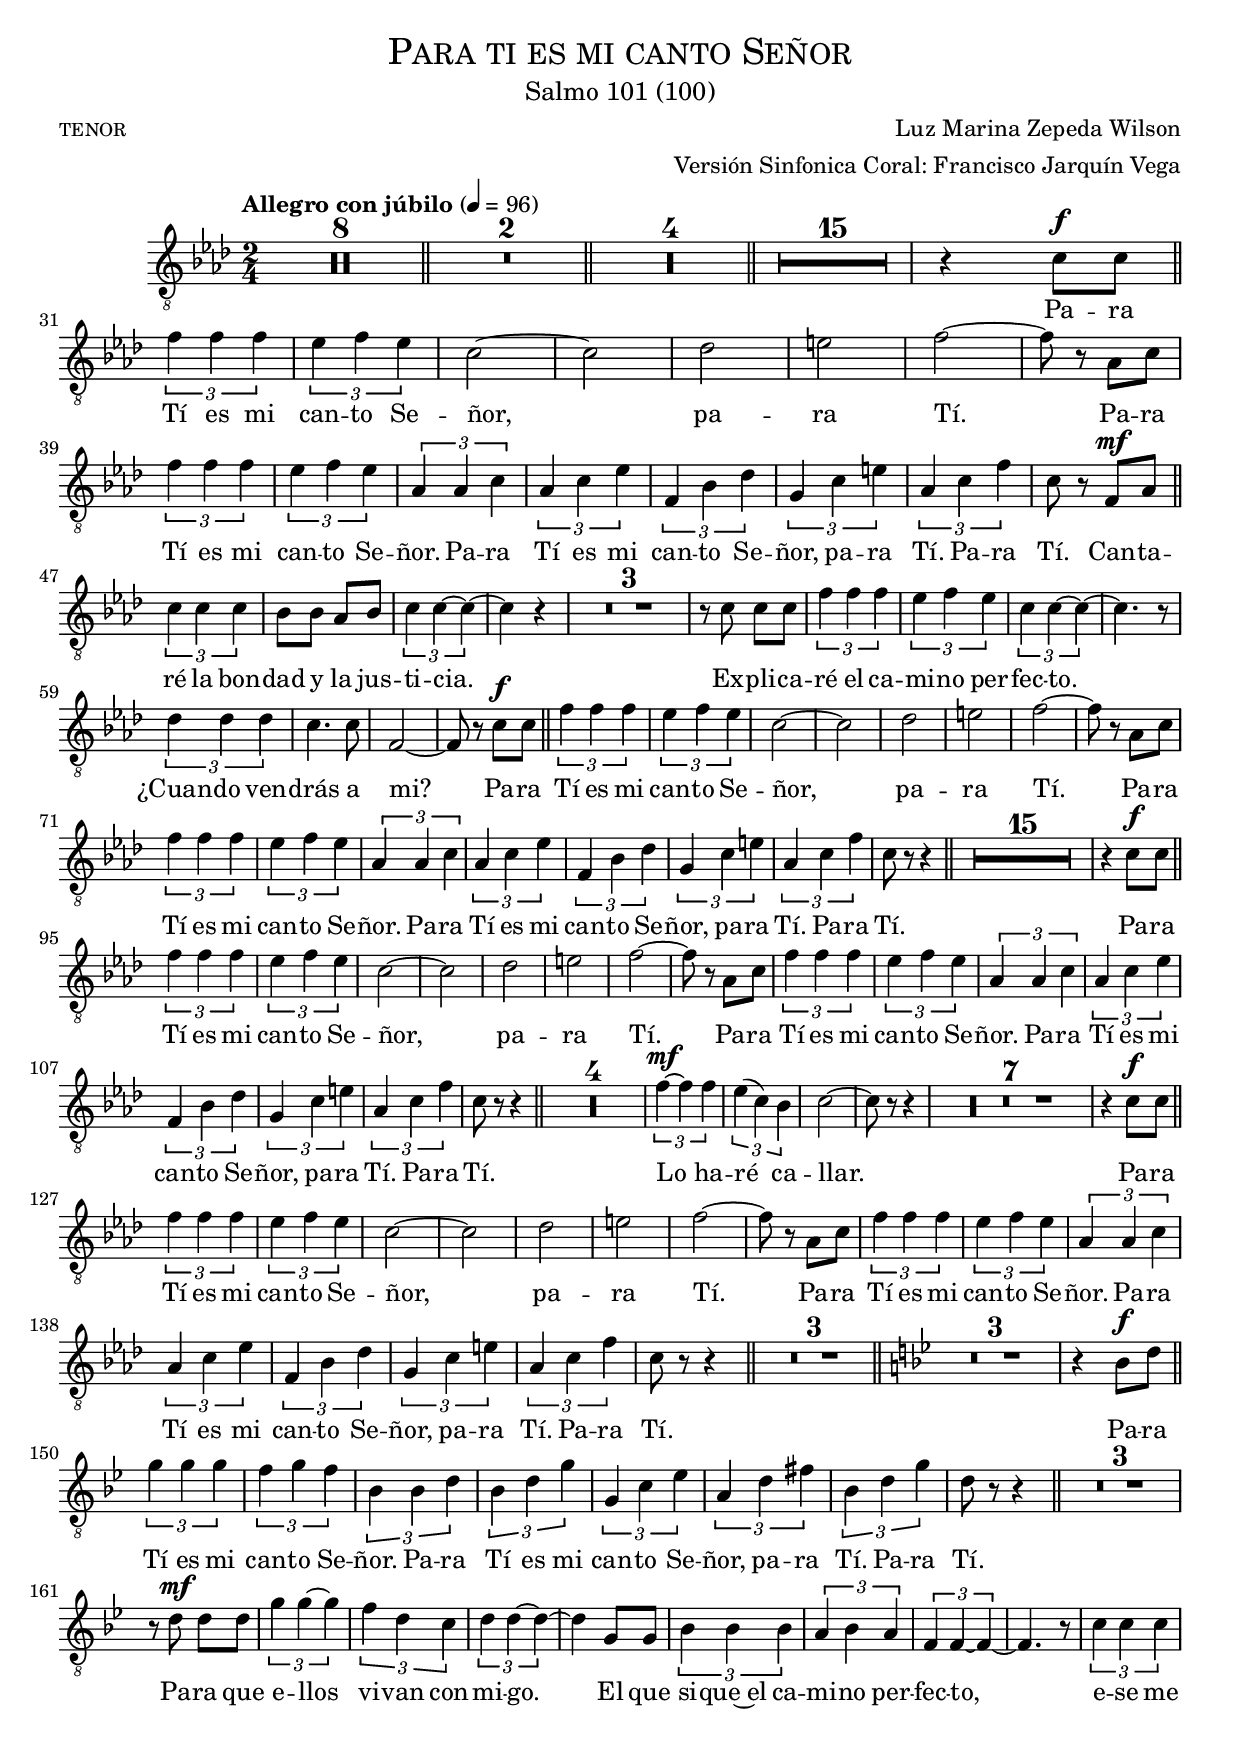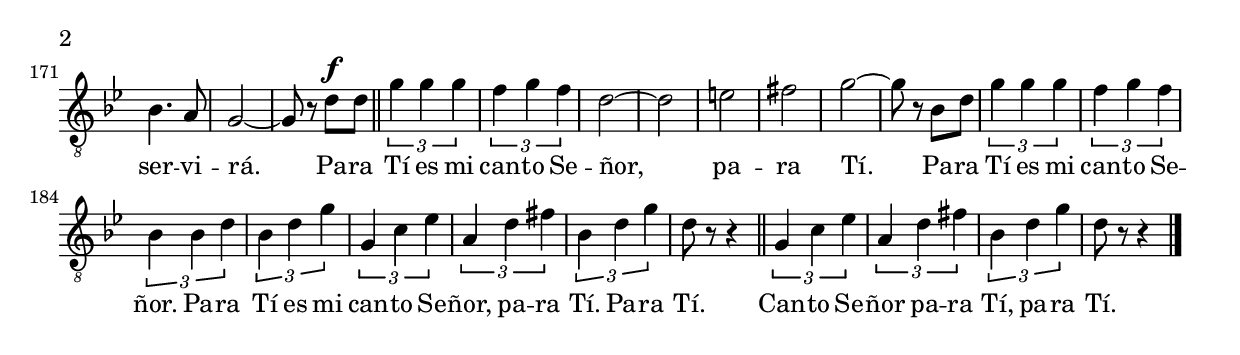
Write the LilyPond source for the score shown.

% Para ti es mi canto Señor - Tenor
% by serachsam

\language "espanol"
\version "2.23.2"

% --- Global parameters
particle = 1
jump = \break
pulse = 4

% --- Includes
dedication = ""
title = "Para ti es mi canto Señor"
subtitle = "Salmo 101 (100)"
subsubtitle = ""
autor = "Luz Marina Zepeda Wilson"
arranger = "Versión Sinfonica Coral: Francisco Jarquín Vega"
other = ""
papper = "letter"
size = 20

global = {
  \tempo "Allegro con júbilo" 4=96
  \key fa \minor
  \time 2/4

  s2*8
  \bar "||"
  s2*2
  \bar "||"
  s2*4
  \bar "||"
  s2*16
  \bar "||"
  s2*16
  \bar "||"
  s2*16
  \bar "||"
  s2*16
  \bar "||"
  s2*16
  \bar "||"
  s2*16
  \bar "||"
  s2*16
  \bar "||"
  s2*16
  \bar "||"
  s2*3
  \bar "||"
  \key sol \minor
  s2*4
  \bar "||"
  s2*8
  \bar "||"
  s2*16
  \bar "||"
  s2*16
  \bar "||"
  s2*4
  \bar "|."
}

tenor = \relative do' {
  \compressEmptyMeasures
  \dynamicUp
  \clef "G_8"

  R2*29 |
  r4 do8\f do | \break
  \tuplet 3/2 {fa4 fa fa} |
  \tuplet 3/2 {mib4 fa mib} |
  do2~ |
  do2 |
  reb2 |
  mi2 |
  fa2~ |
  fa8 r lab, do |
  \tuplet 3/2 {fa4 fa fa} |
  \tuplet 3/2 {mib4 fa mib} |
  \tuplet 3/2 {lab,4 lab do} |
  \tuplet 3/2 {lab4 do mib} |
  \tuplet 3/2 {fa,4 sib reb} |
  \tuplet 3/2 {sol,4 do mi} |
  \tuplet 3/2 {lab,4 do fa} |
  do8 r fa,\mf lab | \break
  \tuplet 3/2 {do4 do do} |
  sib8 sib lab sib |
  \tuplet 3/2 {do4 do~ do~} |
  do4 r |
  R2*3 |
  r8 do do do |
  \tuplet 3/2 {fa4 fa fa} |
  \tuplet 3/2 {mib4 fa mib} |
  \tuplet 3/2 {do4 do~ do~} |
  do4. r8 |
  \tuplet 3/2 {reb4 reb reb} |
  do4. do8 |
  fa,2~ |
  fa8 r do'\f do |
  \tuplet 3/2 {fa4 fa fa} |
  \tuplet 3/2 {mib4 fa mib} |
  do2~ |
  do2 |
  reb2 |
  mi2 |
  fa2~ |
  fa8 r lab, do |
  \tuplet 3/2 {fa4 fa fa} |
  \tuplet 3/2 {mib4 fa mib} |
  \tuplet 3/2 {lab,4 lab do} |
  \tuplet 3/2 {lab4 do mib} |
  \tuplet 3/2 {fa,4 sib reb} |
  \tuplet 3/2 {sol,4 do mi} |
  \tuplet 3/2 {lab,4 do fa} |
  do8 r r4 |
  R2*15 |
  r4 do8\f do |
  \tuplet 3/2 {fa4 fa fa} |
  \tuplet 3/2 {mib4 fa mib} |
  do2~ |
  do2 |
  reb2 |
  mi2 |
  fa2~ |
  fa8 r lab, do |
  \tuplet 3/2 {fa4 fa fa} |
  \tuplet 3/2 {mib4 fa mib} |
  \tuplet 3/2 {lab,4 lab do} |
  \tuplet 3/2 {lab4 do mib} |
  \tuplet 3/2 {fa,4 sib reb} |
  \tuplet 3/2 {sol,4 do mi} |
  \tuplet 3/2 {lab,4 do fa} |
  do8 r r4 |
  R2*4 |
  \tuplet 3/2 {fa4~\mf fa fa} |
  \tuplet 3/2 {mib4( do) sib} |
  do2~ |
  do8 r r4 |
  R2*7 |
  r4 do8\f do | \break
  \tuplet 3/2 {fa4 fa fa} |
  \tuplet 3/2 {mib4 fa mib} |
  do2~ |
  do2 |
  reb2 |
  mi2 |
  fa2~ |
  fa8 r lab, do |
  \tuplet 3/2 {fa4 fa fa} |
  \tuplet 3/2 {mib4 fa mib} |
  \tuplet 3/2 {lab,4 lab do} |
  \tuplet 3/2 {lab4 do mib} |
  \tuplet 3/2 {fa,4 sib reb} |
  \tuplet 3/2 {sol,4 do mi} |
  \tuplet 3/2 {lab,4 do fa} |
  do8 r r4 |
  R2*6 |
  r4 sib8\f re | \break
  \tuplet 3/2 {sol4 sol sol} |
  \tuplet 3/2 {fa4 sol fa} |
  \tuplet 3/2 {sib,4 sib re} |
  \tuplet 3/2 {sib4 re sol} |
  \tuplet 3/2 {sol,4 do mib} |
  \tuplet 3/2 {la,4 re fas} |
  \tuplet 3/2 {sib,4 re sol} |
  re8 r r4 |
  R2*3 |
  r8 re\mf re re |
  \tuplet 3/2 {sol4 sol~ sol} |
  \tuplet 3/2 {fa4 re do} |
  \tuplet 3/2 {re4 re~ re~} |
  re4 sol,8 sol |
  \tuplet 3/2 {sib4 sib sib} |
  \tuplet 3/2 {la4 sib la} |
  \tuplet 3/2 {fa4 fa~ fa~} |
  fa4. r8 |
  \tuplet 3/2 {do'4 do do} |
  sib4. la8 |
  sol2~ |
  sol8 r re'\f re |
  \tuplet 3/2 {sol4 sol sol} |
  \tuplet 3/2 {fa4 sol fa} |
  re2~ |
  re2 |
  mi2 |
  fas2 |
  sol2~ |
  sol8 r sib, re |
  \tuplet 3/2 {sol4 sol sol} |
  \tuplet 3/2 {fa4 sol fa} |
  \tuplet 3/2 {sib,4 sib re} |
  \tuplet 3/2 {sib4 re sol} |
  \tuplet 3/2 {sol,4 do mib} |
  \tuplet 3/2 {la,4 re fas} |
  \tuplet 3/2 {sib,4 re sol} |
  re8 r r4 |
  \tuplet 3/2 {sol,4 do mib} |
  \tuplet 3/2 {la, re fas} |
  \tuplet 3/2 {sib, re sol} |
  re8 r r4 |
}

tenor-lyrics = \lyricmode {
  Pa -- ra Tí es mi can -- to Se -- ñor, pa -- ra Tí.
  Pa -- ra Tí es mi can -- to Se -- ñor.
  Pa -- ra Tí es mi can -- to Se -- ñor, pa -- ra Tí.
  Pa -- ra Tí.

  Can -- ta -- ré la bon -- dad y la jus -- ti -- cia.
  Ex -- pli -- ca -- ré el ca -- mi -- no per -- fec -- to.
  ¿Cuan -- do ven -- drás a mi?

  Pa -- ra Tí es mi can -- to Se -- ñor, pa -- ra Tí.
  Pa -- ra Tí es mi can -- to Se -- ñor.
  Pa -- ra Tí es mi can -- to Se -- ñor, pa -- ra Tí.
  Pa -- ra Tí.

  Pa -- ra Tí es mi can -- to Se -- ñor, pa -- ra Tí.
  Pa -- ra Tí es mi can -- to Se -- ñor.
  Pa -- ra Tí es mi can -- to Se -- ñor, pa -- ra Tí.
  Pa -- ra Tí.

  Lo ha -- ré ca -- llar.

  Pa -- ra Tí es mi can -- to Se -- ñor, pa -- ra Tí.
  Pa -- ra Tí es mi can -- to Se -- ñor.
  Pa -- ra Tí es mi can -- to Se -- ñor, pa -- ra Tí.
  Pa -- ra Tí.

  Pa -- ra Tí es mi can -- to Se -- ñor.
  Pa -- ra Tí es mi can -- to Se -- ñor, pa -- ra Tí.
  Pa -- ra Tí.

  Pa -- ra que e -- llos vi -- van con -- mi -- go.
  El que si -- que~el ca -- mi -- no per -- fec -- to,
  e -- se me ser -- vi -- rá.

  Pa -- ra Tí es mi can -- to Se -- ñor, pa -- ra Tí.
  Pa -- ra Tí es mi can -- to Se -- ñor.
  Pa -- ra Tí es mi can -- to Se -- ñor, pa -- ra Tí.
  Pa -- ra Tí.

  Can -- to Se -- ñor pa -- ra Tí, pa -- ra Tí.
}


% --- Global size
%#(set-global-staff-size 27)

% --- Header
\header {
  title = \markup{\medium \smallCaps \title}
  subtitle = \markup{\medium \subtitle}
  subsubtitle = \markup{\medium \subsubtitle}
  poet = \markup {\caps "tenor"}
  composer = \autor
  arranger = \markup {\right-column { \arranger \other}}
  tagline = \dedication
  breakbefore = ##t
}

% --- Music

% --- Harmony

% --- Sheet
\score {
  <<
    \new Staff {
      <<
        \set Staff.midiInstrument = #"english horn"
        %\set Staff.midiMaximumVolume = #1.5
        \new Voice = "tenor" { << \global \tenor >> }
        \new Lyrics \lyricsto "tenor" { \tenor-lyrics }
      >>
    }
  >>
  \midi {}
  \layout {}
}

% --- Paper
\paper {
  #(set-default-paper-size "letter")
  page-breaking = #ly:page-turn-breaking
}
